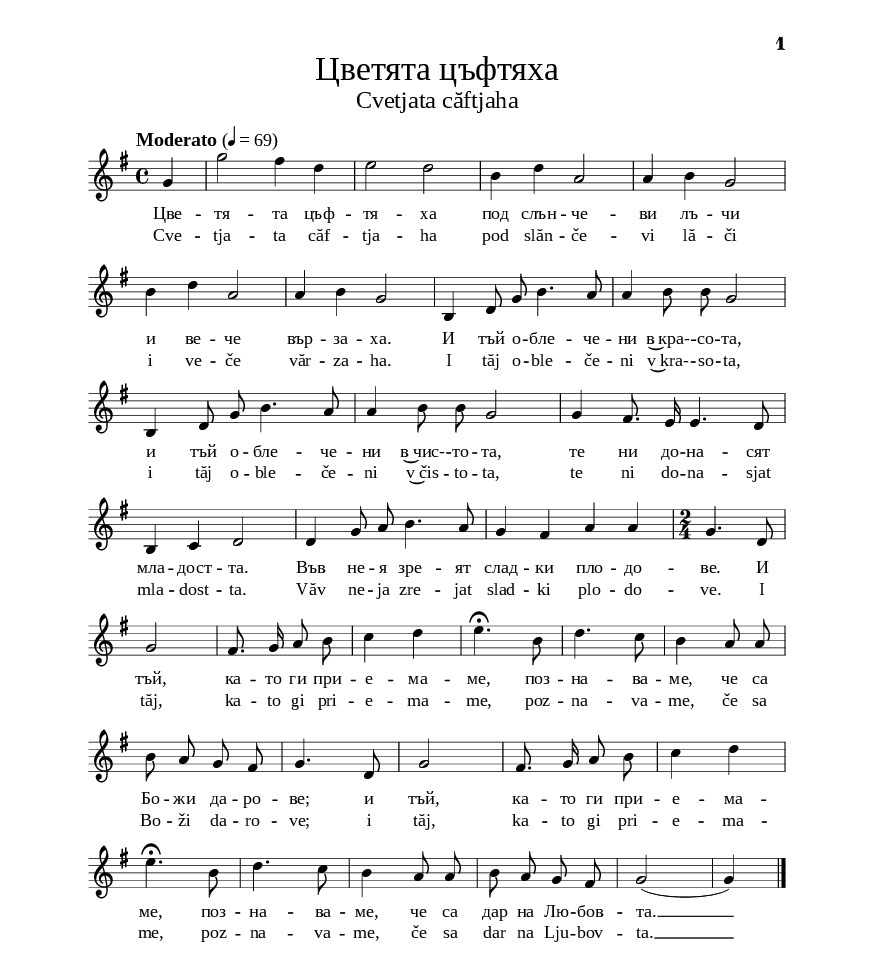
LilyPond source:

\version "2.24.3"

% include paper part and global functions
\include "include/globals.ily"

\bookpart {
  \label #'ref113
  \tocItem \markup "Цветята цъфтяха – Cvetjata căftjaha"
  \include "include/bookpart-paper.ily"
  \score {
    \include "include/score-layout.ily"


    \new Voice \absolute {
      \clef treble
      \key g \major
      \time 4/4
      \tempoFunc "Moderato" 4 "69"
      \autoBeamOff

      \partial 4

      g'4 | g''2 fis''4 d''4 |e''2 d''2 | b'4  d''4 a'2| a'4 b'4 g'2 | \break

      b'4 d''4 a'2 | a'4 b'4 g'2| b4 d'8 g'8 b'4. a'8 | a'4 b'8 b'8 g'2 | \break

      b4 d'8 g'8 b'4. a'8 | a'4 b'8 b'8 g'2 | g'4 fis'8. e'16 e'4. d'8 | \break

      b4 c'4 d'2 | d'4 g'8 a'8 b'4. a'8 | g'4 fis'4 a'4 a'4 |  \time 2/4 g'4. d'8 | \break

      g'2 | fis'8. g'16 a'8 b'8 | c''4 d''4 | e''4.\fermata b'8 | d''4. c''8 | b'4 a'8 a'8 | \break

      b'8 a'8 g'8 fis'8 | g'4. d'8 | g'2 | fis'8. g'16 a'8 b'8 | c''4 d''4 | \break

      e''4.\fermata b'8 | d''4. c''8 | b'4 a'8 a'8 | b'8 a'8 g'8 fis'8 | g'2 ( | g'4 ) \bar "|."
    }

    \addlyrics {
      Цве -- тя -- та цъф -- тя -- ха под слън -- че -- ви лъ -- чи

      и ве -- че вър -- за -- ха. И тъй о -- бле -- че -- ни "в~кра-" -- со -- та,

      и тъй о -- бле -- че -- ни "в~чис-" -- то -- та, те ни до -- на -- сят

      мла -- дост -- та. Във не -- я зре -- ят слад -- ки пло -- до -- ве. И

      тъй, ка -- то ги при -- е -- ма -- ме, поз -- на -- ва -- ме, че са

      Бо -- жи да -- ро -- ве;  и

      тъй, ка -- то ги при -- е -- ма -- ме, поз -- на -- ва -- ме, че са дар на Лю -- бов -- та. __
    }
      \addlyrics {
      Cve -- tja -- ta căf -- tja -- ha pod slăn -- če -- vi lă -- či

      i ve -- če văr -- za -- ha. I tăj o -- ble -- če -- ni "v~kra-" -- so -- ta,

      i tăj o -- ble -- če -- ni v~čis -- to -- ta, te ni do -- na -- sjat

      mla -- dost -- ta. Văv ne -- ja zre -- jat slad -- ki plo -- do -- ve. I

      tăj, ka -- to gi pri -- e -- ma -- me, poz -- na -- va -- me, če sa

      Bo -- ži da -- ro -- ve;  i

      tăj, ka -- to gi pri -- e -- ma -- me, poz -- na -- va -- me, če sa dar na Lju -- bov -- ta. __
    }
      \header {
        title = \titleFunc "Цветята цъфтяха" "Cvetjata căftjaha"
      }

      \midi{}

    } % score
    %\markup \dc-two "D.C.""con repitione"




    %

    % include foreign translation(s) of the song

    \pageBreak
    \version "2.24.3"

\markup \fill-line { \fontsize #deTitleFontSize "Die Blumen erblühten" }
\markup \null
\markup \null
\markup \fontsize #deCoupletFontSize {
  \hspace #10
  \override #`(baseline-skip . ,deCoupletBaselineSkip)

  \column {

  \line { " "Die Blumen erblühten unter den Strahlen der Sonne,}

  \line { " "und schon trugen sie Früchte. }

  \line { " "Und so, gekleidet in Schönheit}

  \line { " "und so, gekleidet in Reinheit,}

  \line { " "bringen sie uns die Jugend. }

  \line { " "In ihr reifen süße Früchte.}

  \line { " "Und so, wenn wir sie empfangen, }

  \line { " "erkennen wir, dass sie Gaben Gottes sind;}

  \line { " "und so, wenn wir sie empfangen,}

  \line { " "erkennen wir, dass sie eine Gabe der Liebe sind!}

    }


}


  } % bookpart
